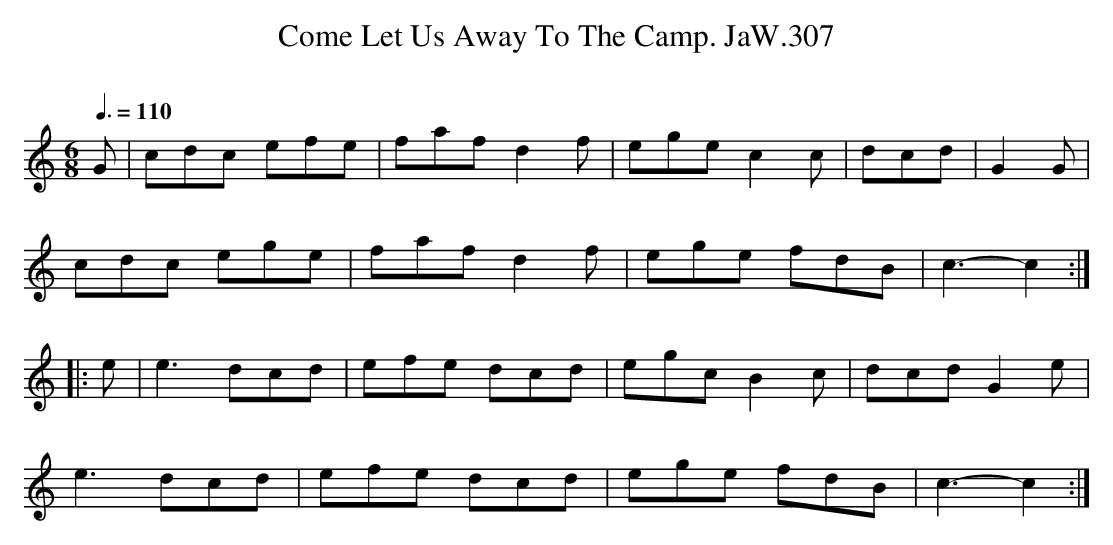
X:1
T:Come Let Us Away To The Camp. JaW.307
M:6/8
L:1/8
Q:3/8=110
O:
K:C
G|cdc efe|faf d2f|ege c2c|dcd|G2G|
cdc ege|faf d2f|ege fdB|c3-c2:|
|:e|e3 dcd|efe dcd|egc B2c|dcd G2e|
e3 dcd|efe dcd|ege fdB|c3-c2:|
